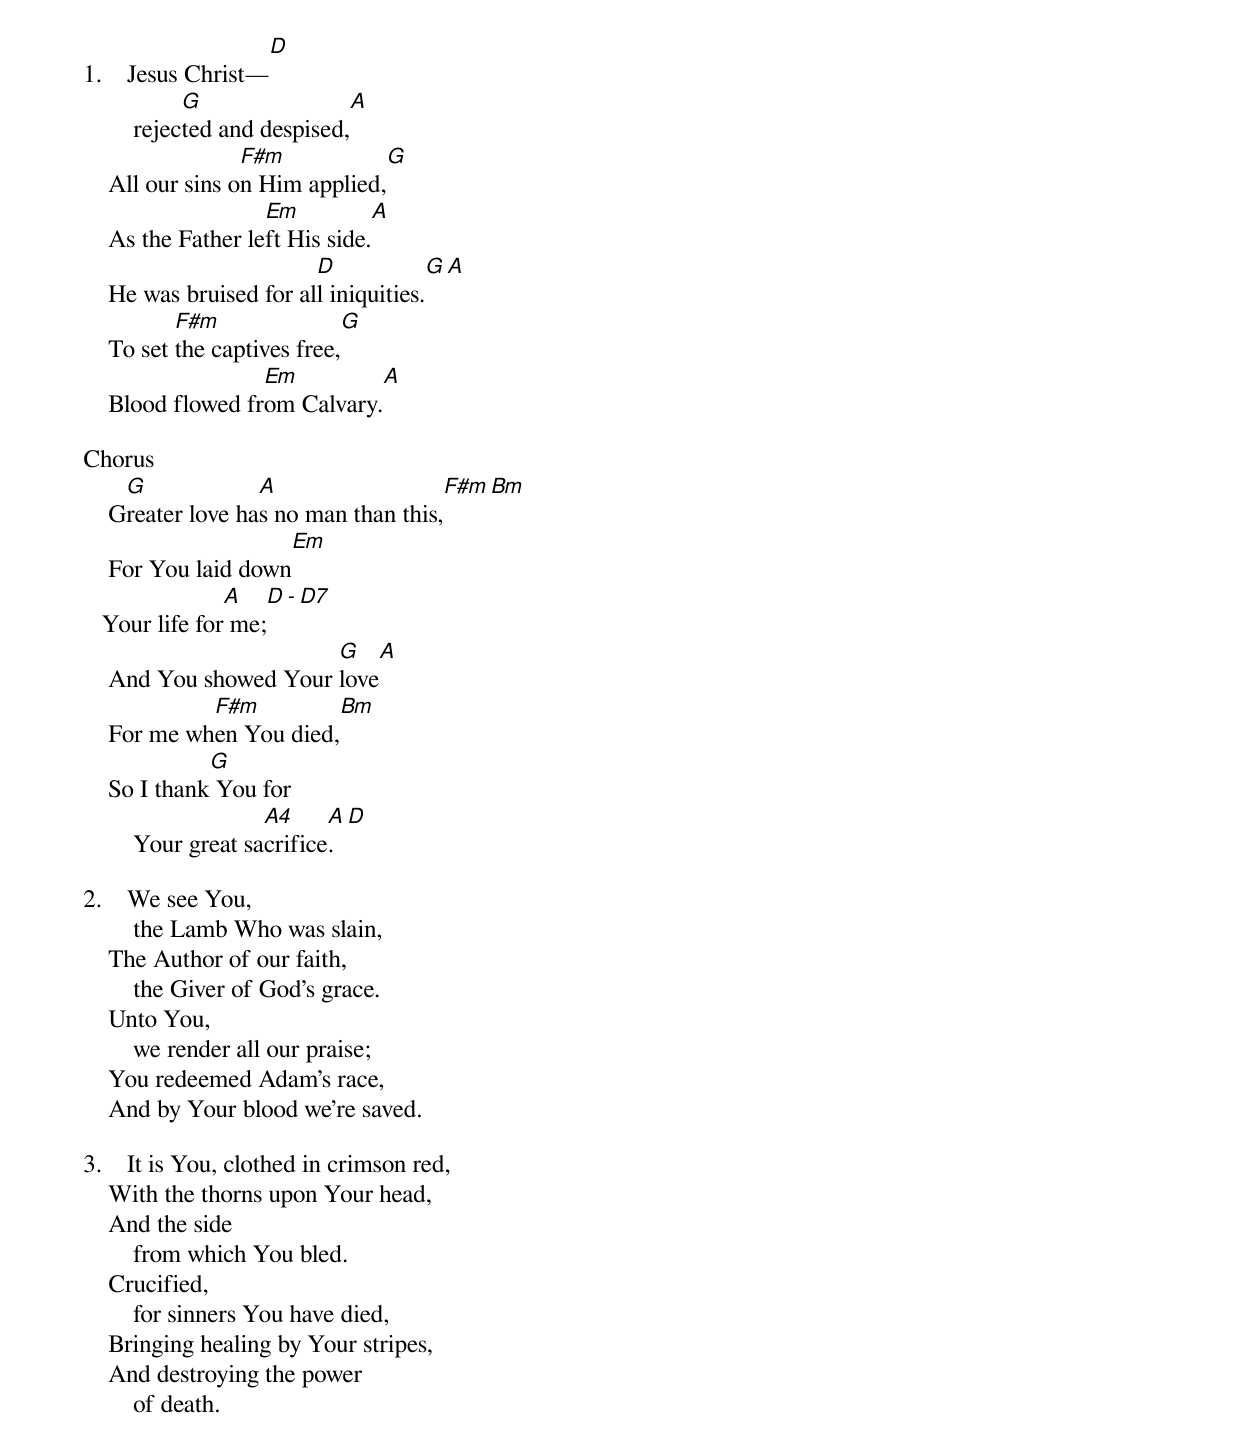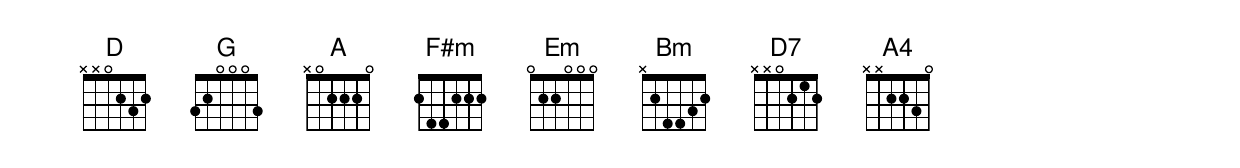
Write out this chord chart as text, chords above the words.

                       D
1.    Jesus Christ—
             G                           A
        rejected and despised,
                  F#m                         G
    All our sins on Him applied,
                    Em                        A
    As the Father left His side.
                         D                 G                A
    He was bruised for all iniquities.
           F#m                        G
    To set the captives free,
                   Em                             A
    Blood flowed from Calvary.

Chorus
     G             A                    F#m           Bm
    Greater love has no man than this,
                        Em
    For You laid down
                A               D - D7
   Your life for me;
                        G                          A
    And You showed Your love
             F#m                      Bm
    For me when You died,
              G
    So I thank You for
                     A4     A       D
        Your great sacrifice.

2.    We see You,
        the Lamb Who was slain,
    The Author of our faith,
        the Giver of God's grace.
    Unto You,
        we render all our praise;
    You redeemed Adam's race,
    And by Your blood we’re saved.

3.    It is You, clothed in crimson red,
    With the thorns upon Your head,
    And the side
        from which You bled.
    Crucified,
        for sinners You have died,
    Bringing healing by Your stripes,
    And destroying the power
        of death.
